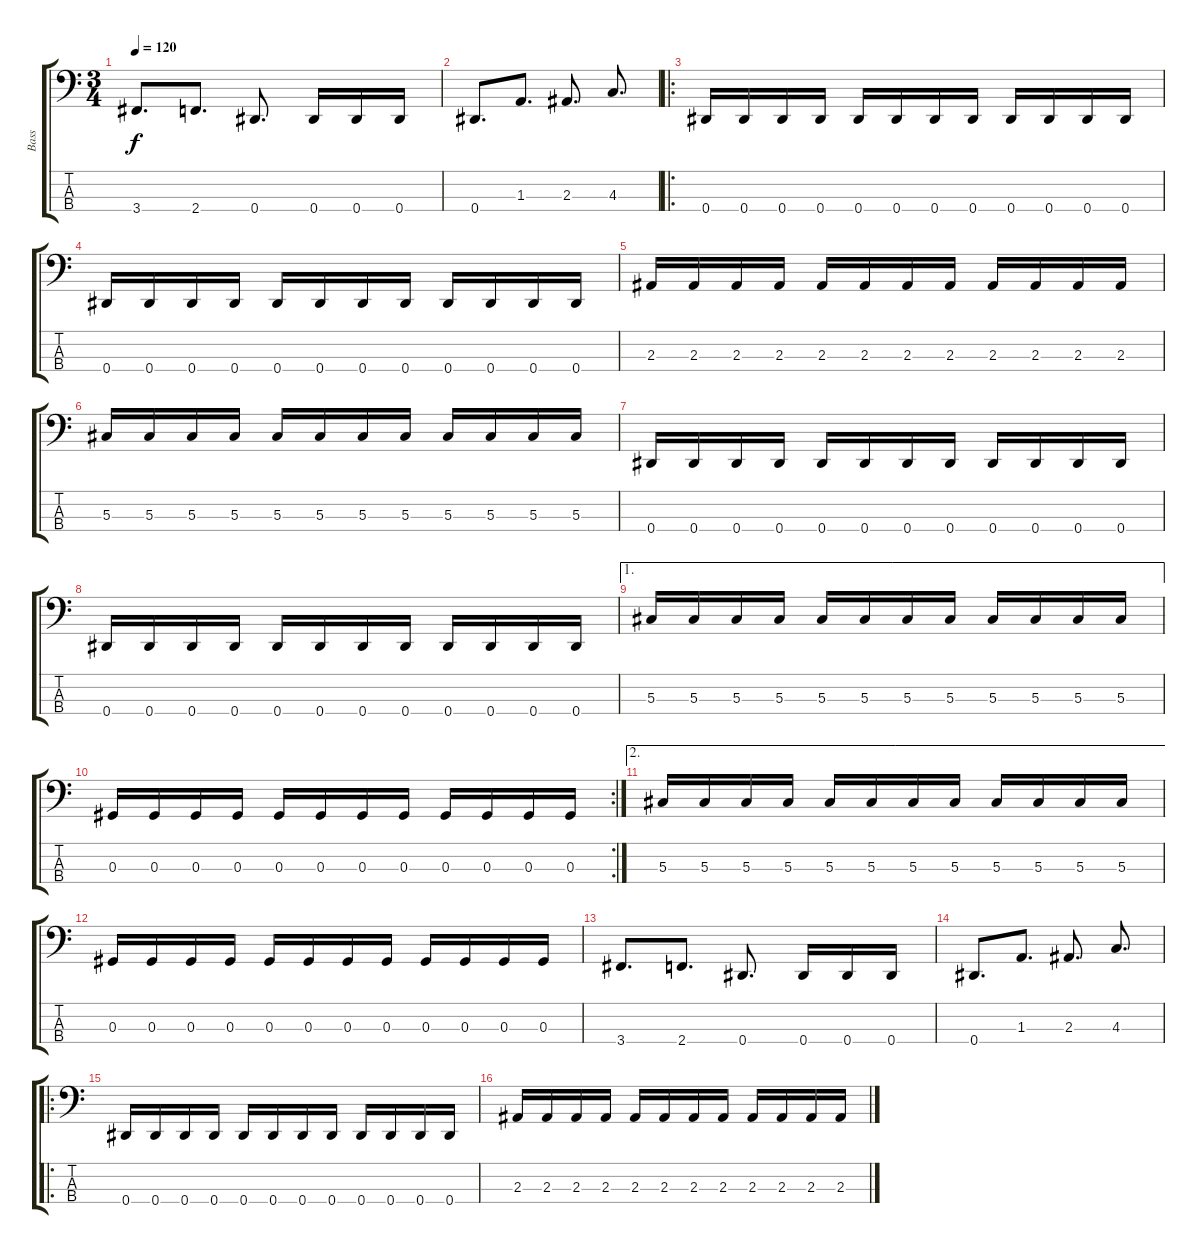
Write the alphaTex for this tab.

\track ("Bass" "Bass") {instrument electricbassfinger}
\staff {score tabs}
\tuning (Gb2 Db2 Ab1 Eb1) {hide}
\ts (3 4)
\tempo 120
\clef f4
\ks c
3.4.8{d dy f} 2.4.8{d} 0.4.8{d} 0.4.16 0.4.16 0.4.16 |
0.4.8{d} 1.3.8{d} 2.3.8{d} 4.3.8{d} |
\ro
0.4.16 0.4.16 0.4.16 0.4.16 0.4.16 0.4.16 0.4.16 0.4.16 0.4.16 0.4.16 0.4.16 0.4.16 |
0.4.16 0.4.16 0.4.16 0.4.16 0.4.16 0.4.16 0.4.16 0.4.16 0.4.16 0.4.16 0.4.16 0.4.16 |
2.3.16 2.3.16 2.3.16 2.3.16 2.3.16 2.3.16 2.3.16 2.3.16 2.3.16 2.3.16 2.3.16 2.3.16 |
5.3.16 5.3.16 5.3.16 5.3.16 5.3.16 5.3.16 5.3.16 5.3.16 5.3.16 5.3.16 5.3.16 5.3.16 |
0.4.16 0.4.16 0.4.16 0.4.16 0.4.16 0.4.16 0.4.16 0.4.16 0.4.16 0.4.16 0.4.16 0.4.16 |
0.4.16 0.4.16 0.4.16 0.4.16 0.4.16 0.4.16 0.4.16 0.4.16 0.4.16 0.4.16 0.4.16 0.4.16 |
\ae 1
5.3.16 5.3.16 5.3.16 5.3.16 5.3.16 5.3.16 5.3.16 5.3.16 5.3.16 5.3.16 5.3.16 5.3.16 |
\rc 2
0.3.16 0.3.16 0.3.16 0.3.16 0.3.16 0.3.16 0.3.16 0.3.16 0.3.16 0.3.16 0.3.16 0.3.16 |
\ae 2
5.3.16 5.3.16 5.3.16 5.3.16 5.3.16 5.3.16 5.3.16 5.3.16 5.3.16 5.3.16 5.3.16 5.3.16 |
0.3.16 0.3.16 0.3.16 0.3.16 0.3.16 0.3.16 0.3.16 0.3.16 0.3.16 0.3.16 0.3.16 0.3.16 |
3.4.8{d} 2.4.8{d} 0.4.8{d} 0.4.16 0.4.16 0.4.16 |
0.4.8{d} 1.3.8{d} 2.3.8{d} 4.3.8{d} |
\ro
0.4.16 0.4.16 0.4.16 0.4.16 0.4.16 0.4.16 0.4.16 0.4.16 0.4.16 0.4.16 0.4.16 0.4.16 |
2.3.16 2.3.16 2.3.16 2.3.16 2.3.16 2.3.16 2.3.16 2.3.16 2.3.16 2.3.16 2.3.16 2.3.16
